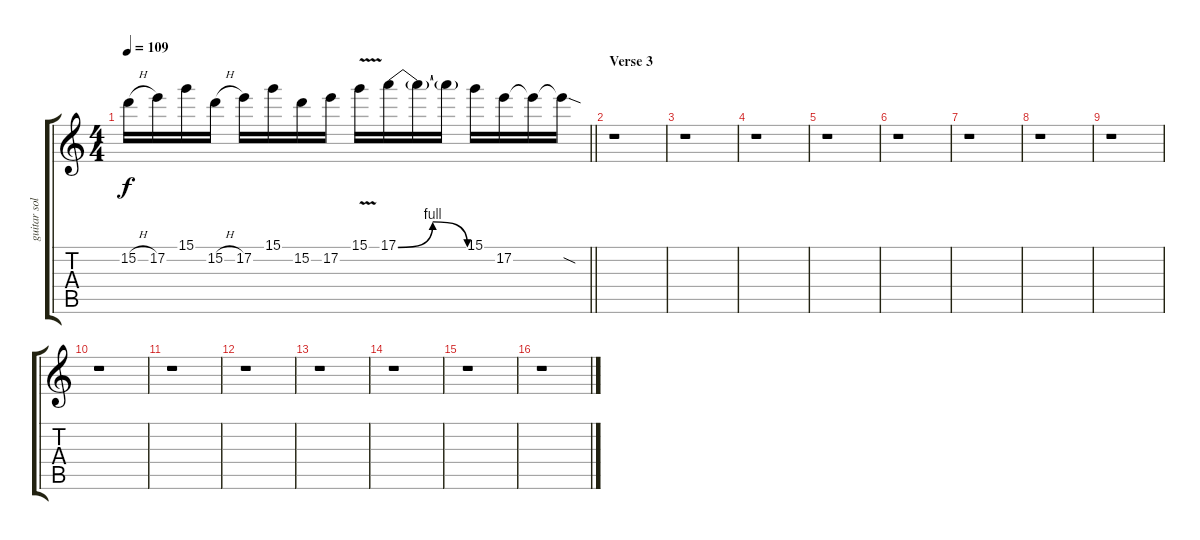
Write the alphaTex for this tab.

\track ("guitar solo" "guitar sol") {instrument distortionguitar}
\staff {score tabs}
\tuning (E4 B3 G3 D3 A2 E2) {hide}
\ts (4 4)
\tempo 109
\clef g2
\barLineRight lightlight
\ks aminor
15.2{h}.16{dy f} 17.2.16 15.1.16 15.2{h}.16 17.2.16 15.1.16 15.2.16 17.2.16 15.1{v}.16 17.1{be (bendrelease 0 0 15 4 15 4 60 0)}.16 17.1{t}.16 17.1{t}.16 15.1.16 17.2.16 17.2{t}.16 17.2{sod t}.16 |
\section ("" "Verse 3")
r.1 |
r.1 |
r.1 |
r.1 |
r.1 |
r.1 |
r.1 |
r.1 |
r.1 |
r.1 |
r.1 |
r.1 |
r.1 |
r.1 |
r.1
